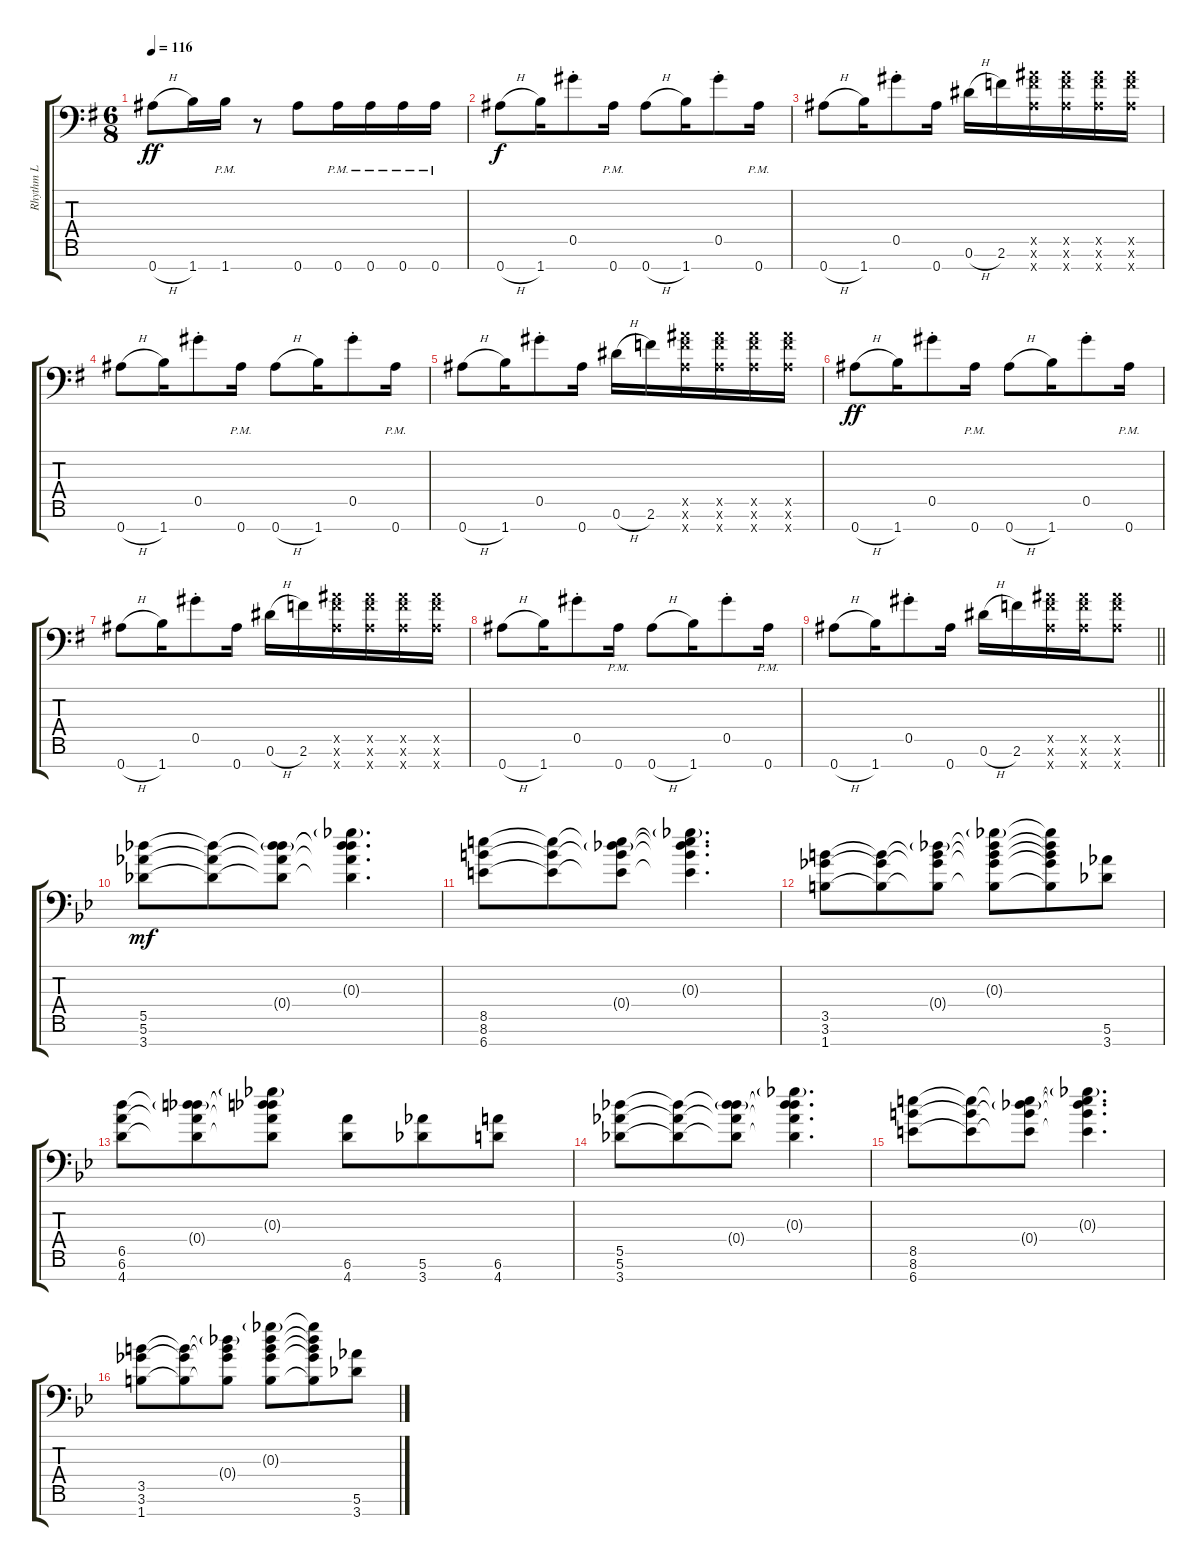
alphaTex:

\track ("Rhythm L" "Rhythm L") {instrument distortionguitar}
\staff {score tabs}
\tuning (Eb4 Bb3 Gb3 Db3 Ab2 Eb2 Bb1) {hide}
\ts (6 8)
\tempo 116
\clef f4
\ks g
0.7{h}.8{ot 8vb dy ff} 1.7.16{ot 8vb} 1.7{pm}.16{ot 8vb} r.8 0.7.8{ot 8vb} 0.7{pm}.16{ot 8vb} 0.7{pm}.16{ot 8vb} 0.7{pm}.16{ot 8vb} 0.7{pm}.16{ot 8vb} |
0.7{h}.8{ot 8vb dy f} 1.7.16{ot 8vb} 0.5{st}.8{ot 8vb} 0.7{pm}.16{ot 8vb} 0.7{h}.8{ot 8vb} 1.7.16{ot 8vb} 0.5{st}.8{ot 8vb} 0.7{pm}.16{ot 8vb} |
0.7{h}.8{ot 8vb} 1.7.16{ot 8vb} 0.5{st}.8{ot 8vb} 0.7.16{ot 8vb} 0.6{h}.16{ot 8vb} 2.6.16{ot 8vb} (2.5{x} 2.6{x} 0.7{x}).16{ot 8vb} (2.5{x} 2.6{x} 0.7{x}).16{ot 8vb} (2.5{x} 2.6{x} 0.7{x}).16{ot 8vb} (2.5{x} 2.6{x} 0.7{x}).16{ot 8vb} |
0.7{h}.8{ot 8vb} 1.7.16{ot 8vb} 0.5{st}.8{ot 8vb} 0.7{pm}.16{ot 8vb} 0.7{h}.8{ot 8vb} 1.7.16{ot 8vb} 0.5{st}.8{ot 8vb} 0.7{pm}.16{ot 8vb} |
0.7{h}.8{ot 8vb} 1.7.16{ot 8vb} 0.5{st}.8{ot 8vb} 0.7.16{ot 8vb} 0.6{h}.16{ot 8vb} 2.6.16{ot 8vb} (2.5{x} 2.6{x} 0.7{x}).16{ot 8vb} (2.5{x} 2.6{x} 0.7{x}).16{ot 8vb} (2.5{x} 2.6{x} 0.7{x}).16{ot 8vb} (2.5{x} 2.6{x} 0.7{x}).16{ot 8vb} |
0.7{h}.8{ot 8vb dy ff} 1.7.16{ot 8vb} 0.5{st}.8{ot 8vb} 0.7{pm}.16{ot 8vb} 0.7{h}.8{ot 8vb} 1.7.16{ot 8vb} 0.5{st}.8{ot 8vb} 0.7{pm}.16{ot 8vb} |
0.7{h}.8{ot 8vb} 1.7.16{ot 8vb} 0.5{st}.8{ot 8vb} 0.7.16{ot 8vb} 0.6{h}.16{ot 8vb} 2.6.16{ot 8vb} (2.5{x} 2.6{x} 0.7{x}).16{ot 8vb} (2.5{x} 2.6{x} 0.7{x}).16{ot 8vb} (2.5{x} 2.6{x} 0.7{x}).16{ot 8vb} (2.5{x} 2.6{x} 0.7{x}).16{ot 8vb} |
0.7{h}.8{ot 8vb} 1.7.16{ot 8vb} 0.5{st}.8{ot 8vb} 0.7{pm}.16{ot 8vb} 0.7{h}.8{ot 8vb} 1.7.16{ot 8vb} 0.5{st}.8{ot 8vb} 0.7{pm}.16{ot 8vb} |
\barLineRight lightlight
0.7{h}.8{ot 8vb} 1.7.16{ot 8vb} 0.5{st}.8{ot 8vb} 0.7.16{ot 8vb} 0.6{h}.16{ot 8vb} 2.6.16{ot 8vb} (2.5{x} 2.6{x} 0.7{x}).16{ot 8vb} (2.5{x} 2.6{x} 0.7{x}).16{ot 8vb} (2.5{x} 2.6{x} 0.7{x}).8{ot 8vb} |
\ks bb
(5.5 5.6 3.7).8{ot 8vb dy mf} (5.5{t} 5.6{t} 3.7{t}).8{ot 8vb} (0.4{g} 5.5{t} 5.6{t} 3.7{t}).8{ot 8vb} (0.3{g} 0.4{t} 5.5{t} 5.6{t} 3.7{t}).4{d ot 8vb} |
(8.5 8.6 6.7).8{ot 8vb} (8.5{t} 8.6{t} 6.7{t}).8{ot 8vb} (0.4{g} 8.5{t} 8.6{t} 6.7{t}).8{ot 8vb} (0.3{g} 0.4{t} 8.5{t} 8.6{t} 6.7{t}).4{d ot 8vb} |
(3.5 3.6 1.7).8{ot 8vb} (3.5{t} 3.6{t} 1.7{t}).8{ot 8vb} (0.4{g} 3.5{t} 3.6{t} 1.7{t}).8{ot 8vb} (0.3{g} 0.4{t} 3.5{t} 3.6{t} 1.7{t}).8{ot 8vb} (0.3{t} 0.4{t} 3.5{t} 3.6{t} 1.7{t}).8{ot 8vb} (5.6 3.7).8{ot 8vb} |
(6.5 6.6 4.7).8{ot 8vb} (0.4{g} 6.5{t} 6.6{t} 4.7{t}).8{ot 8vb} (0.3{g} 0.4{t} 6.5{t} 6.6{t} 4.7{t}).8{ot 8vb} (6.6 4.7).8{ot 8vb} (5.6 3.7).8{ot 8vb} (6.6 4.7).8{ot 8vb} |
(5.5 5.6 3.7).8{ot 8vb} (5.5{t} 5.6{t} 3.7{t}).8{ot 8vb} (0.4{g} 5.5{t} 5.6{t} 3.7{t}).8{ot 8vb} (0.3{g} 0.4{t} 5.5{t} 5.6{t} 3.7{t}).4{d ot 8vb} |
(8.5 8.6 6.7).8{ot 8vb} (8.5{t} 8.6{t} 6.7{t}).8{ot 8vb} (0.4{g} 8.5{t} 8.6{t} 6.7{t}).8{ot 8vb} (0.3{g} 0.4{t} 8.5{t} 8.6{t} 6.7{t}).4{d ot 8vb} |
(3.5 3.6 1.7).8{ot 8vb} (3.5{t} 3.6{t} 1.7{t}).8{ot 8vb} (0.4{g} 3.5{t} 3.6{t} 1.7{t}).8{ot 8vb} (0.3{g} 0.4{t} 3.5{t} 3.6{t} 1.7{t}).8{ot 8vb} (0.3{t} 0.4{t} 3.5{t} 3.6{t} 1.7{t}).8{ot 8vb} (5.6 3.7).8{ot 8vb}
